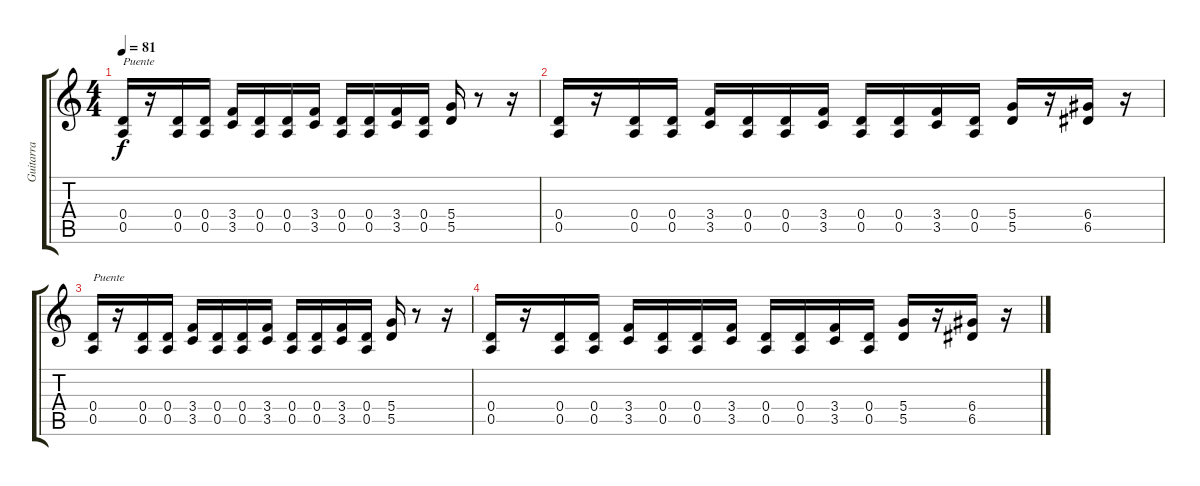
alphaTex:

\track ("Guitarra " "Guitarra ") {instrument overdrivenguitar}
\staff {score tabs}
\tuning (E4 B3 G3 D3 A2 E2) {hide}
\ts (4 4)
\tempo 81
\clef g2
\ks c
(0.4 0.5).16{txt "Puente" dy f} r.16 (0.4 0.5).16 (0.4 0.5).16 (3.4 3.5).16 (0.4 0.5).16 (0.4 0.5).16 (3.4 3.5).16 (0.4 0.5).16 (0.4 0.5).16 (3.4 3.5).16 (0.4 0.5).16 (5.4 5.5).16 r.8 r.16 |
(0.4 0.5).16 r.16 (0.4 0.5).16 (0.4 0.5).16 (3.4 3.5).16 (0.4 0.5).16 (0.4 0.5).16 (3.4 3.5).16 (0.4 0.5).16 (0.4 0.5).16 (3.4 3.5).16 (0.4 0.5).16 (5.4 5.5).16 r.16 (6.4 6.5).16 r.16 |
(0.4 0.5).16{txt "Puente"} r.16 (0.4 0.5).16 (0.4 0.5).16 (3.4 3.5).16 (0.4 0.5).16 (0.4 0.5).16 (3.4 3.5).16 (0.4 0.5).16 (0.4 0.5).16 (3.4 3.5).16 (0.4 0.5).16 (5.4 5.5).16 r.8 r.16 |
(0.4 0.5).16 r.16 (0.4 0.5).16 (0.4 0.5).16 (3.4 3.5).16 (0.4 0.5).16 (0.4 0.5).16 (3.4 3.5).16 (0.4 0.5).16 (0.4 0.5).16 (3.4 3.5).16 (0.4 0.5).16 (5.4 5.5).16 r.16 (6.4 6.5).16 r.16
